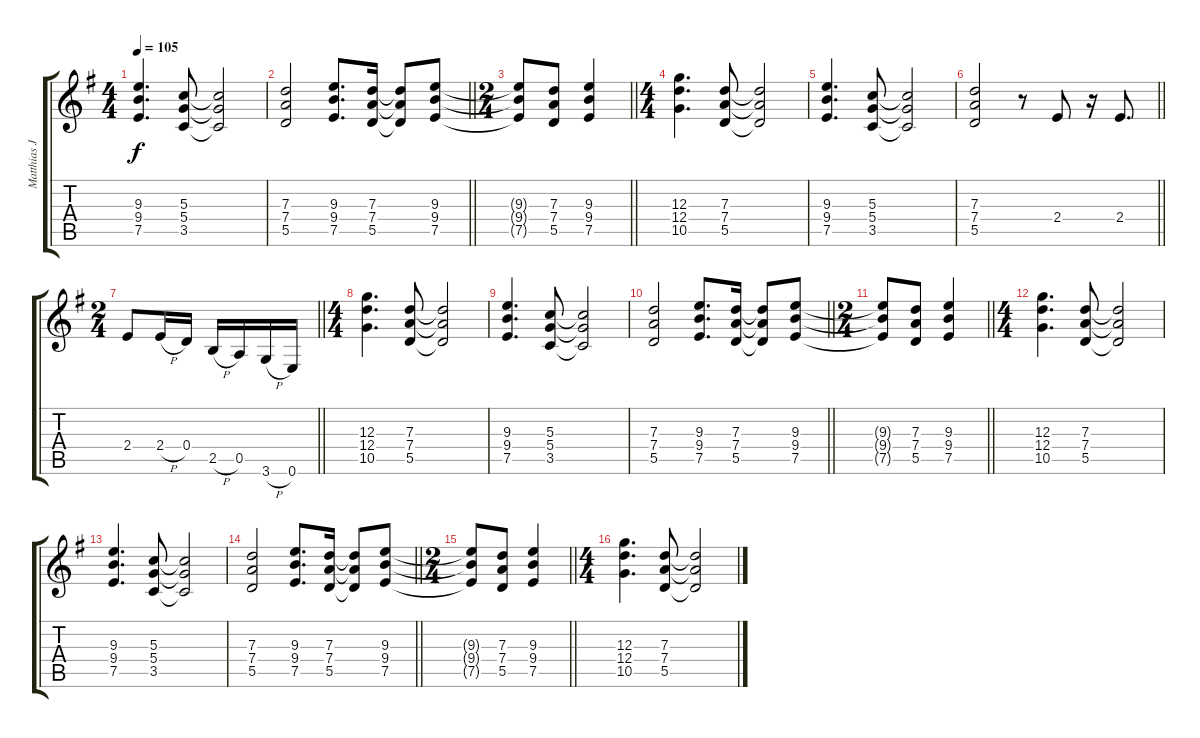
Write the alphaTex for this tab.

\track ("Matthias Jabs" "Matthias J") {instrument distortionguitar}
\staff {score tabs}
\tuning (E4 B3 G3 D3 A2 E2) {hide}
\ts (4 4)
\tempo 105
\clef g2
\ks g
(9.3 9.4 7.5).4{d dy f} (5.3 5.4 3.5).8 (5.3{t} 5.4{t} 3.5{t}).2 |
\barLineRight lightlight
(7.3 7.4 5.5).2 (9.3 9.4 7.5).8{d} (7.3 7.4 5.5).16 (7.3{t} 7.4{t} 5.5{t}).8 (9.3 9.4 7.5).8 |
\ts (2 4)
\barLineRight lightlight
(9.3{t} 9.4{t} 7.5{t}).8 (7.3 7.4 5.5).8 (9.3 9.4 7.5).4 |
\ts (4 4)
(12.3 12.4 10.5).4{d} (7.3 7.4 5.5).8 (7.3{t} 7.4{t} 5.5{t}).2 |
(9.3 9.4 7.5).4{d} (5.3 5.4 3.5).8 (5.3{t} 5.4{t} 3.5{t}).2 |
\barLineRight lightlight
(7.3 7.4 5.5).2 r.8 2.4.8 r.16 2.4.8{d} |
\ts (2 4)
\barLineRight lightlight
2.4.8 2.4{h}.16 0.4.16 2.5{h}.16 0.5.16 3.6{h}.16 0.6.16 |
\ts (4 4)
(12.3 12.4 10.5).4{d} (7.3 7.4 5.5).8 (7.3{t} 7.4{t} 5.5{t}).2 |
(9.3 9.4 7.5).4{d} (5.3 5.4 3.5).8 (5.3{t} 5.4{t} 3.5{t}).2 |
\barLineRight lightlight
(7.3 7.4 5.5).2 (9.3 9.4 7.5).8{d} (7.3 7.4 5.5).16 (7.3{t} 7.4{t} 5.5{t}).8 (9.3 9.4 7.5).8 |
\ts (2 4)
\barLineRight lightlight
(9.3{t} 9.4{t} 7.5{t}).8 (7.3 7.4 5.5).8 (9.3 9.4 7.5).4 |
\ts (4 4)
(12.3 12.4 10.5).4{d} (7.3 7.4 5.5).8 (7.3{t} 7.4{t} 5.5{t}).2 |
(9.3 9.4 7.5).4{d} (5.3 5.4 3.5).8 (5.3{t} 5.4{t} 3.5{t}).2 |
\barLineRight lightlight
(7.3 7.4 5.5).2 (9.3 9.4 7.5).8{d} (7.3 7.4 5.5).16 (7.3{t} 7.4{t} 5.5{t}).8 (9.3 9.4 7.5).8 |
\ts (2 4)
\barLineRight lightlight
(9.3{t} 9.4{t} 7.5{t}).8 (7.3 7.4 5.5).8 (9.3 9.4 7.5).4 |
\ts (4 4)
(12.3 12.4 10.5).4{d volume 0} (7.3 7.4 5.5).8 (7.3{t} 7.4{t} 5.5{t}).2
